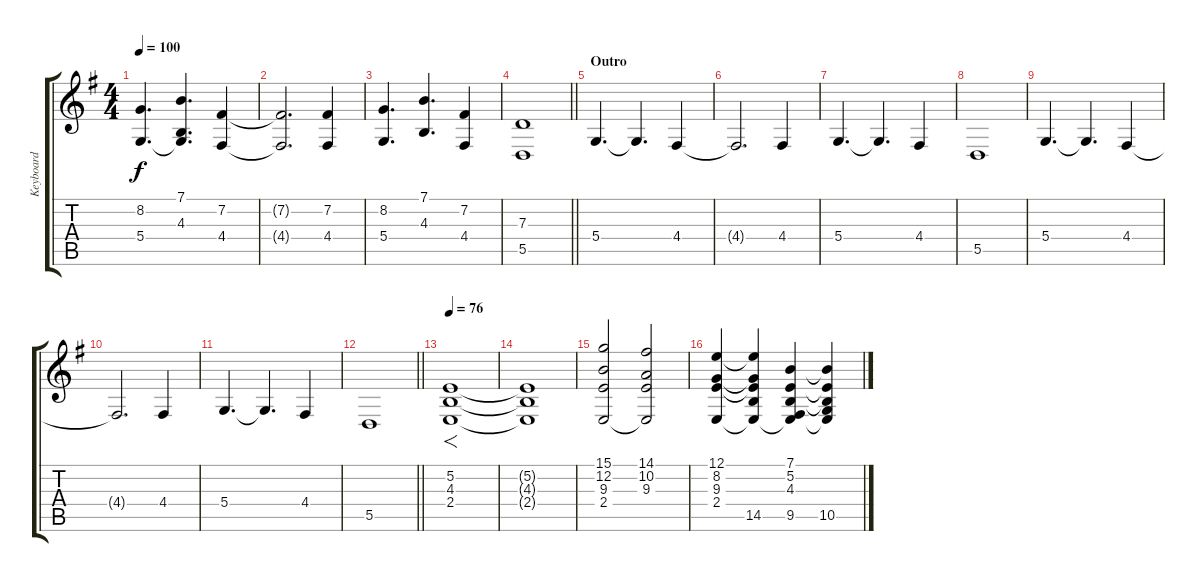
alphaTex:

\track ("Keyboard" "Keyboard") {instrument fx6goblins}
\staff {score tabs}
\tuning (E4 B3 G3 D3 A2 E2) {hide}
\ts (4 4)
\tempo 100
\clef g2
\ks g
(8.2 5.4).4{d dy f} (7.1 4.3 5.4{t}).4{d} (7.2 4.4).4 |
(7.2{t} 4.4{t}).2{d} (7.2 4.4).4 |
(8.2 5.4).4{d} (7.1 4.3).4{d} (7.2 4.4).4 |
\barLineRight lightlight
(7.3 5.5).1 |
\section ("" "Outro")
5.4.4{d} 5.4{t}.4{d} 4.4.4 |
4.4{t}.2{d} 4.4.4 |
5.4.4{d} 5.4{t}.4{d} 4.4.4 |
5.5.1 |
5.4.4{d} 5.4{t}.4{d} 4.4.4 |
4.4{t}.2{d} 4.4.4 |
5.4.4{d} 5.4{t}.4{d} 4.4.4 |
\barLineRight lightlight
5.5.1 |
\tempo 76
(5.2 4.3 2.4).1{f} |
(5.2{t} 4.3{t} 2.4{t}).1 |
(15.1 12.2 9.3 2.4).2 (14.1 10.2 9.3 2.4{t}).2 |
(12.1 8.2 9.3 2.4).4 (12.1{t} 8.2{t} 9.3{t} 2.4{t} 14.5).4 (7.1 5.2 4.3 2.4{t} 9.5).4 (7.1{t} 5.2{t} 4.3{t} 2.4{t} 10.5).4
